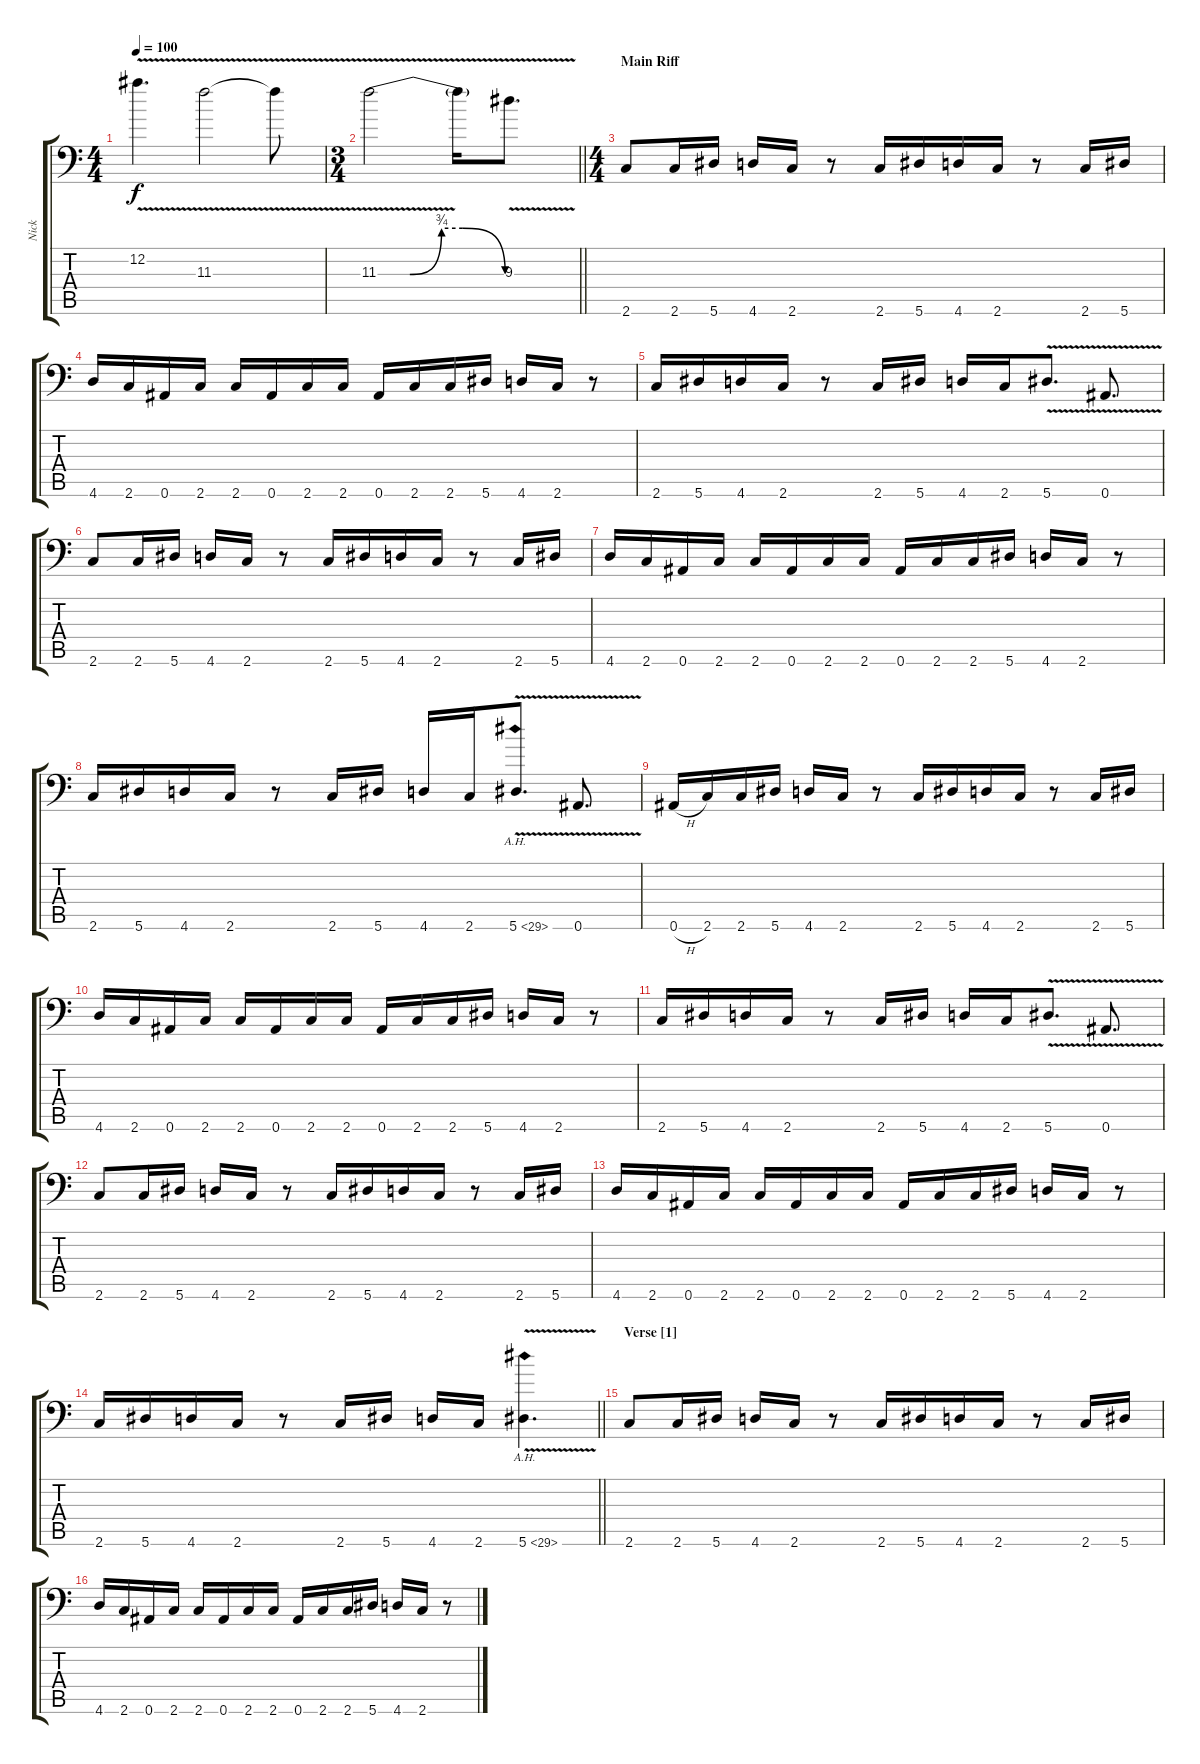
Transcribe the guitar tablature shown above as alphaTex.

\track ("Nick" "Nick") {instrument distortionguitar}
\staff {score tabs}
\tuning (Eb4 Bb3 Gb3 Db3 Ab2 Bb1) {hide}
\ts (4 4)
\tempo 100
\clef f4
\ks c
12.2{v}.4{d dy f} 11.3{v}.2 11.3{t}.8 |
\ts (3 4)
\barLineRight lightlight
11.3{be (custom 0 0 15 0 30 3 40 3 60 0) v}.2 11.3{t}.16 9.3{v}.8{d} |
\ts (4 4)
\section ("" "Main Riff")
2.6.8{instrument distortionguitar} 2.6.16 5.6.16 4.6.16 2.6.16 r.8 2.6.16 5.6.16 4.6.16 2.6.16 r.8 2.6.16 5.6.16 |
4.6.16 2.6.16 0.6.16 2.6.16 2.6.16 0.6.16 2.6.16 2.6.16 0.6.16 2.6.16 2.6.16 5.6.16 4.6.16 2.6.16 r.8 |
2.6.16 5.6.16 4.6.16 2.6.16 r.8 2.6.16 5.6.16 4.6.16 2.6.16 5.6{v}.8{d} 0.6{v}.8{d} |
2.6.8 2.6.16 5.6.16 4.6.16 2.6.16 r.8 2.6.16 5.6.16 4.6.16 2.6.16 r.8 2.6.16 5.6.16 |
4.6.16 2.6.16 0.6.16 2.6.16 2.6.16 0.6.16 2.6.16 2.6.16 0.6.16 2.6.16 2.6.16 5.6.16 4.6.16 2.6.16 r.8 |
2.6.16 5.6.16 4.6.16 2.6.16 r.8 2.6.16 5.6.16 4.6.16 2.6.16 5.6{ah 24 v}.8{d} 0.6{v}.8{d} |
0.6{h}.16 2.6.16 2.6.16 5.6.16 4.6.16 2.6.16 r.8 2.6.16 5.6.16 4.6.16 2.6.16 r.8 2.6.16 5.6.16 |
4.6.16 2.6.16 0.6.16 2.6.16 2.6.16 0.6.16 2.6.16 2.6.16 0.6.16 2.6.16 2.6.16 5.6.16 4.6.16 2.6.16 r.8 |
2.6.16 5.6.16 4.6.16 2.6.16 r.8 2.6.16 5.6.16 4.6.16 2.6.16 5.6{v}.8{d} 0.6{v}.8{d} |
2.6.8 2.6.16 5.6.16 4.6.16 2.6.16 r.8 2.6.16 5.6.16 4.6.16 2.6.16 r.8 2.6.16 5.6.16 |
4.6.16 2.6.16 0.6.16 2.6.16 2.6.16 0.6.16 2.6.16 2.6.16 0.6.16 2.6.16 2.6.16 5.6.16 4.6.16 2.6.16 r.8 |
\barLineRight lightlight
2.6.16 5.6.16 4.6.16 2.6.16 r.8 2.6.16 5.6.16 4.6.16 2.6.16 5.6{ah 24 v}.4{d} |
\section ("" "Verse [1]")
2.6.8 2.6.16 5.6.16 4.6.16 2.6.16 r.8 2.6.16 5.6.16 4.6.16 2.6.16 r.8 2.6.16 5.6.16 |
4.6.16 2.6.16 0.6.16 2.6.16 2.6.16 0.6.16 2.6.16 2.6.16 0.6.16 2.6.16 2.6.16 5.6.16 4.6.16 2.6.16 r.8
